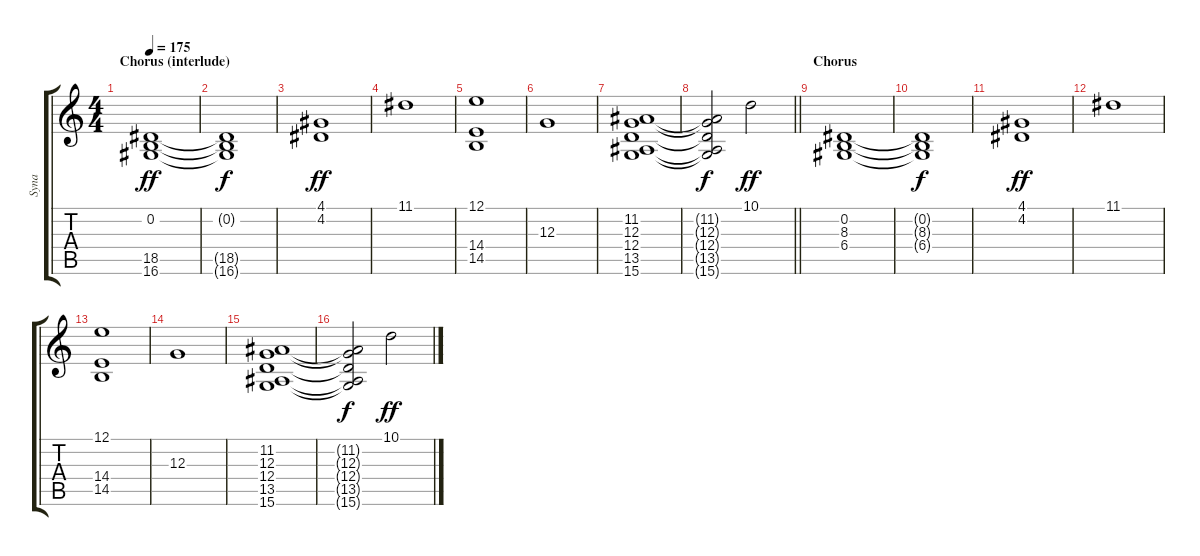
\track ("Syna" "Syna") {instrument stringensemble2}
\staff {score tabs}
\tuning (E4 B3 G3 D3 A2 E2) {hide}
\ts (4 4)
\section ("" "Chorus (interlude)")
\tempo 175
\clef g2
\ks c
(0.2 18.5 16.6).1{dy ff} |
(0.2{t} 18.5{t} 16.6{t}).1{dy f} |
(4.1 4.2).1{dy ff} |
11.1.1 |
(12.1 14.4 14.5).1 |
12.3.1 |
(11.2 12.3 12.4 13.5 15.6).1 |
\barLineRight lightlight
(11.2{t} 12.3{t} 12.4{t} 13.5{t} 15.6{t}).2{dy f} 10.1.2{dy ff} |
\section ("" "Chorus")
(0.2 8.3 6.4).1 |
(0.2{t} 8.3{t} 6.4{t}).1{dy f} |
(4.1 4.2).1{dy ff} |
11.1.1 |
(12.1 14.4 14.5).1 |
12.3.1 |
(11.2 12.3 12.4 13.5 15.6).1 |
(11.2{t} 12.3{t} 12.4{t} 13.5{t} 15.6{t}).2{dy f} 10.1.2{dy ff}
